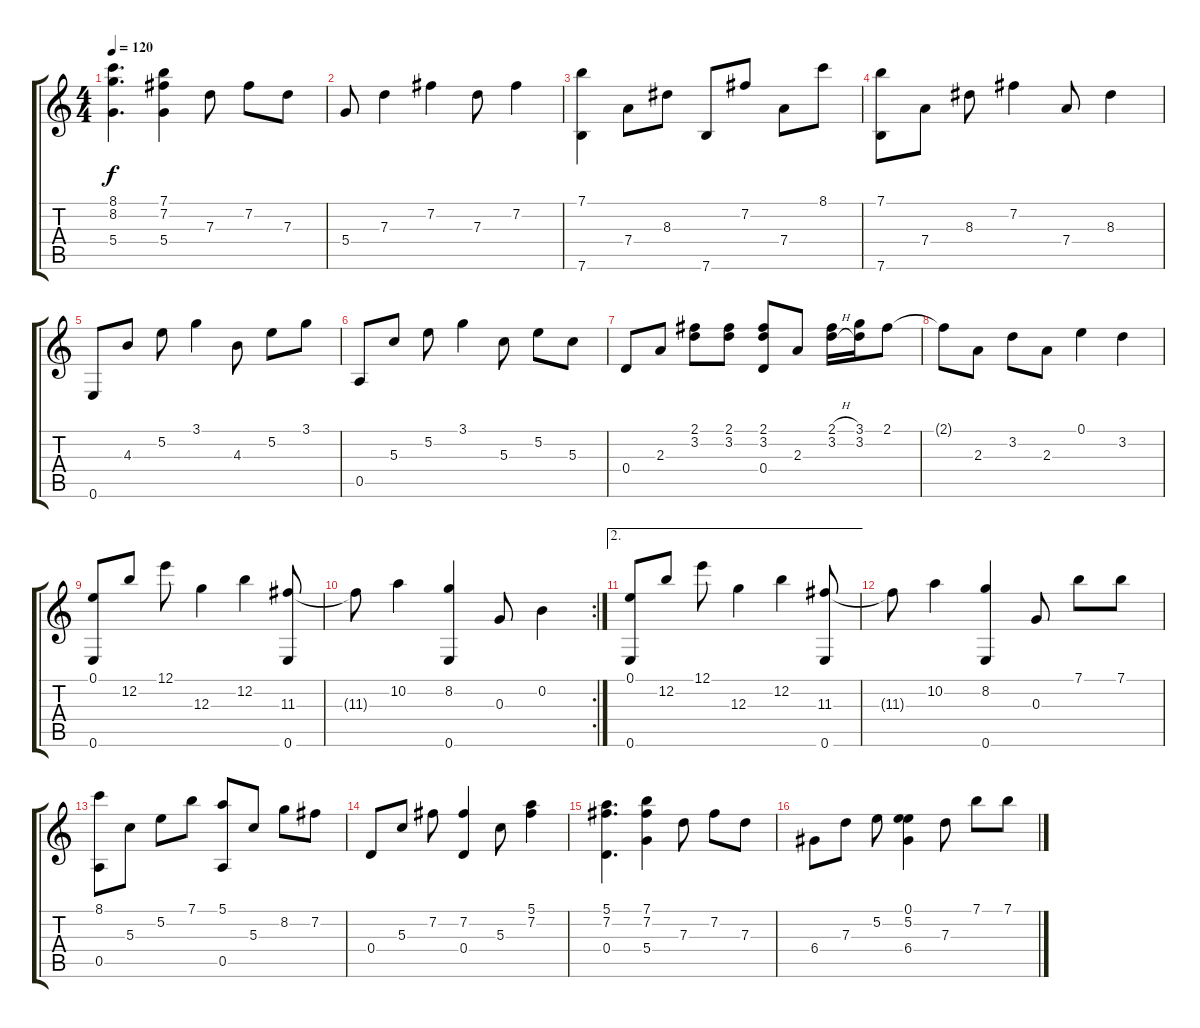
\track "" {instrument acousticguitarsteel}
\staff {score tabs}
\tuning (E4 B3 G3 D3 A2 E2) {hide}
\ts (4 4)
\tempo 120
\clef g2
\ks c
(8.1 8.2 5.4).4{d dy f} (7.1 7.2 5.4).4 7.3.8 7.2.8 7.3.8 |
5.4.8 7.3.4 7.2.4 7.3.8 7.2.4 |
(7.1 7.6).4 7.4.8 8.3.8 7.6.8 7.2.8 7.4.8 8.1.8 |
(7.1 7.6).8 7.4.8 8.3.8 7.2.4 7.4.8 8.3.4 |
0.6.8 4.3.8 5.2.8 3.1.4 4.3.8 5.2.8 3.1.8 |
0.5.8 5.3.8 5.2.8 3.1.4 5.3.8 5.2.8 5.3.8 |
0.4.8 2.3.8 (2.1 3.2).8 (2.1 3.2).8 (2.1 3.2 0.4).8 2.3.8 (2.1{h} 3.2{h}).16 (3.1 3.2).16 2.1.8 |
2.1{t}.8 2.3.8 3.2.8 2.3.8 0.1.4 3.2.4 |
(0.1 0.6).8 12.2.8 12.1.8 12.3.4 12.2.4 (11.3 0.6).8 |
\rc 2
11.3{t}.8 10.2.4 (8.2 0.6).4 0.3.8 0.2.4 |
\ae 2
(0.1 0.6).8 12.2.8 12.1.8 12.3.4 12.2.4 (11.3 0.6).8 |
11.3{t}.8 10.2.4 (8.2 0.6).4 0.3.8 7.1.8 7.1.8 |
(8.1 0.5).8 5.3.8 5.2.8 7.1.8 (5.1 0.5).8 5.3.8 8.2.8 7.2.8 |
0.4.8 5.3.8 7.2.8 (7.2 0.4).4 5.3.8 (5.1 7.2).4 |
(5.1 7.2 0.4).4{d} (7.1 7.2 5.4).4 7.3.8 7.2.8 7.3.8 |
6.4.8 7.3.8 5.2.8 (0.1 5.2 6.4).4 7.3.8 7.1.8 7.1.8
